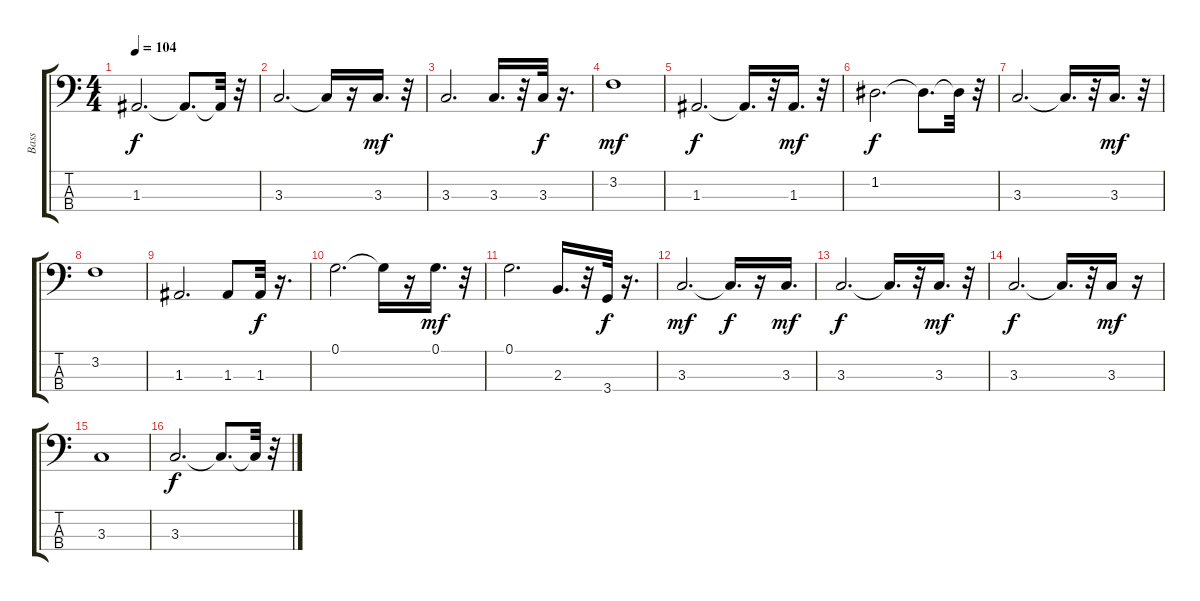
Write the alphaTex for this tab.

\track ("Bass" "Bass") {instrument fretlessbass}
\staff {score tabs}
\tuning (G2 D2 A1 E1) {hide}
\ts (4 4)
\tempo 104
\clef f4
\ks c
1.3.2{d dy f} 1.3{t}.8{d} 1.3{t}.32 r.32 |
3.3.2{d} 3.3{t}.16 r.16 3.3.16{d dy mf} r.32 |
3.3.2{d} 3.3.16{d} r.32 3.3.32{dy f} r.16{d} |
3.2.1{dy mf} |
1.3.2{d dy f} 1.3{t}.16{d} r.32 1.3.16{d dy mf} r.32 |
1.2.2{d dy f} 1.2{t}.8{d} 1.2{t}.32 r.32 |
3.3.2{d} 3.3{t}.16{d} r.32 3.3.16{d dy mf} r.32 |
3.2.1 |
1.3.2{d} 1.3.8 1.3.32{dy f} r.16{d} |
0.1.2{d} 0.1{t}.16 r.16 0.1.16{d dy mf} r.32 |
0.1.2{d} 2.3.16{d} r.32 3.4.32{dy f} r.16{d} |
3.3.2{d dy mf} 3.3{t}.16{d dy f} r.16 3.3.16{d dy mf} |
3.3.2{d dy f} 3.3{t}.16{d} r.32 3.3.16{d dy mf} r.32 |
3.3.2{d dy f} 3.3{t}.16{d} r.32 3.3.16{dy mf} r.16 |
3.3.1 |
3.3.2{d dy f} 3.3{t}.8{d} 3.3{t}.32 r.32
